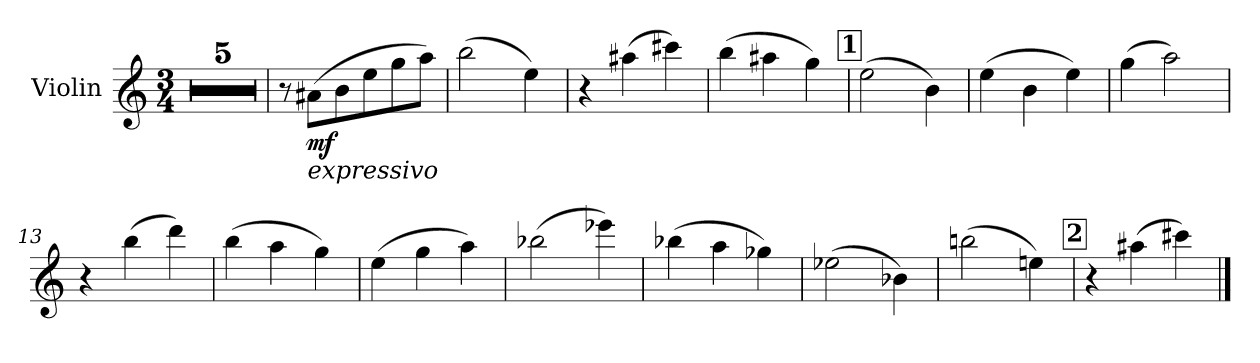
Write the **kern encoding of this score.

**kern	**dynam
*part1	*part1
*staff1	*staff1
*I"Violin	*
*I'Vln.	*
*clefG2	*
*k[]	*
*M3/4	*
=1	=1
2.r	.
=2	=2
2.r	.
=3	=3
2.r	.
=4	=4
2.r	.
=5	=5
2.r	.
=6	=6
8r	.
!LO:TX:b:i:t=expressivo	!
!	!LO:DY:b
(8a#X\L	mf
8b\	.
8ee\	.
8gg\	.
8aa\J)	.
=7	=7
(2bb\	.
4ee\)	.
=8	=8
4r	.
(4aa#X\	.
4ccc#X\)	.
=9	=9
(4bb\	.
4aa#X\	.
4gg\)	.
!!LO:REH:place=s1:a:B:fs=14:t=1
=10	=10
(2ee\	.
4b\)	.
=11	=11
(4ee\	.
4b\	.
4ee\)	.
=12	=12
(4gg\	.
2aa\)	.
!!LO:LB:g=z
=13	=13
4r	.
(4bb\	.
4ddd\)	.
=14	=14
(4bb\	.
4aa\	.
4gg\)	.
=15	=15
(4ee\	.
4gg\	.
4aa\)	.
=16	=16
(2bb-X\	.
4eee-X\)	.
=17	=17
(4bb-X\	.
4aa\	.
4gg-X\)	.
=18	=18
(2ee-X\	.
4b-X\)	.
=19	=19
(2bbn\	.
4een\)	.
!!LO:REH:place=s1:a:B:fs=14:t=2
=20	=20
4r	.
(4aa#X\	.
4ccc#X\)	.
==	==
*-	*-
